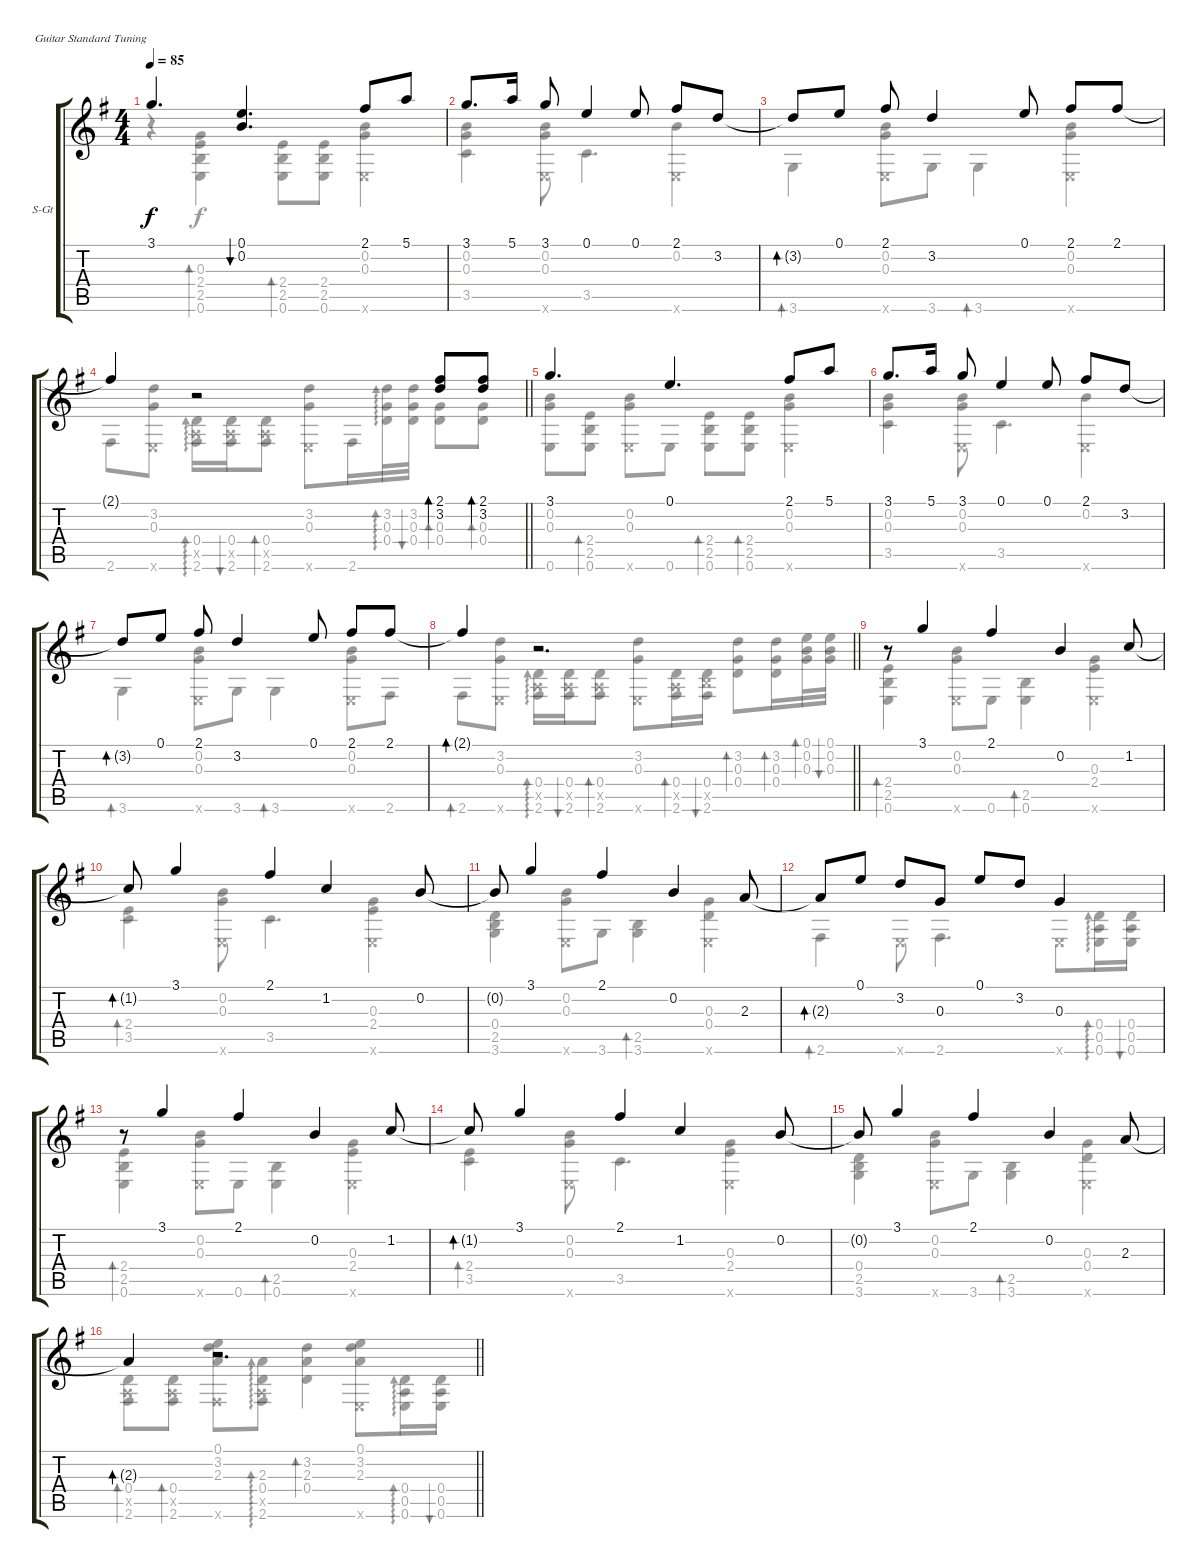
\defaultSystemsLayout 4
\bracketExtendMode groupsimilarinstruments
\firstSystemTrackNameOrientation horizontal
\otherSystemsTrackNameOrientation horizontal
\track ("Steel Guitar" "S-Gt") {instrument acousticguitarsteel}
\staff {score tabs}
\tuning (E4 B3 G3 D3 A2 E2)
\voice
\ts (4 4)
\scale
0.524967
\tempo 85
\accidentals auto
\clef g2
\ottava regular
\simile none
\ks eminor
3.1.4{d dy f} (0.1 0.2).4{d bu 30} 2.1.8 5.1.8 |
\scale
0.475235 3.1.8{d} 5.1.16 3.1.8 0.1.4 0.1.8 2.1.8 3.2.8 |
\scale
0.476495 3.2{t}.8{bd 0} 0.1.8 2.1.8 3.2.4 0.1.8 2.1.8 2.1.8 |
\scale
0.523527
\barLineRight lightlight
2.1{t}.4 r.2{ad 0} (2.1 3.2).8{bd 0} (3.2 2.1).8{bd 0} |
\scale
0.48645 3.1.4{d} 0.1.4{d} 2.1.8 5.1.8 |
\scale
0.513768 3.1.8{d} 5.1.16 3.1.8 0.1.4 0.1.8 2.1.8 3.2.8 |
\scale
0.470788 3.2{t}.8{bd 0} 0.1.8 2.1.8 3.2.4 0.1.8 2.1.8 2.1.8 |
\scale
0.529233
\barLineRight lightlight
2.1{t}.4{bd 0} r.2{d ad 0} |
\scale
0.508571 r.8{bd 0} 3.1.4 2.1.4 0.2.4 1.2.8 |
\scale
0.491453 1.2{t}.8{bd 0} 3.1.4 2.1.4 1.2.4 0.2.8 |
\scale
0.490746 0.2{t}.8 3.1.4 2.1.4 0.2.4 2.3.8 |
\scale
0.509675 2.3{t}.8{bd 0} 0.1.8 3.2.8 0.3.8 0.1.8 3.2.8 0.3.4 |
\scale
0.507143 r.8{bd 0} 3.1.4 2.1.4 0.2.4 1.2.8 |
\scale
0.492877 1.2{t}.8{bd 0} 3.1.4 2.1.4 1.2.4 0.2.8 |
\scale
0.48076 0.2{t}.8 3.1.4 2.1.4 0.2.4 2.3.8 |
\scale
0.519669
\barLineRight lightlight
2.3{t}.4{bd 0} r.2{d}
\voice
\clef g2
\ottava regular
\simile none
\ks eminor
r.4{dy f} (0.6 0.3 2.5 2.4).4{bd 30} (0.6 2.5 2.4).8{bd 30} (0.6 2.5 2.4).8 (0.6{x} 0.2 0.3).4 |
(0.3 0.2 3.5).4 (0.6{x} 0.3 0.2).8 3.5.4{d} (0.6{x} 0.2).4 |
3.6.4{bd 30} (0.6{x} 0.2 0.3).8 3.6.8 3.6.4{bd 30} (0.6{x} 0.3 0.2).4 |
\barLineRight lightlight
2.6.8 (0.6{x} 0.3 3.2).8 (2.6 0.5{x} 0.4).16{ad 0} (2.6 0.5{x} 0.4).16{bu 30} (2.6 0.5{x} 0.4).8{bd 30} (0.6{x} 0.3 3.2).8 2.6.16 (0.4 3.2 0.3).32{ad 0} (0.4 0.3 3.2).32{bu 30} (0.4 0.3).8{bd 30} (0.4 0.3).8{bd 30} |
(0.6 0.3 0.2).8 (0.6 2.5 2.4).8{bd 30} (0.6{x} 0.3 0.2).8 0.6.8 (0.6 2.5 2.4).8{bd 30} (0.6 2.5 2.4).8{bd 30} (0.6{x} 0.2 0.3).4 |
(0.3 0.2 3.5).4 (0.6{x} 0.3 0.2).8 3.5.4{d} (0.6{x} 0.2).4 |
3.6.4{bd 30} (0.6{x} 0.2 0.3).8 3.6.8 3.6.4{bd 30} (0.6{x} 0.3 0.2).8 2.6.8 |
\barLineRight lightlight
2.6.8{bd 30} (0.6{x} 0.3 3.2).8 (2.6 0.5{x} 0.4).16{ad 0} (2.6 0.5{x} 0.4).16{bu 30} (2.6 0.5{x} 0.4).8{bd 30} (0.6{x} 0.3 3.2).8 (2.6 0.5{x} 0.4).16{bd 30} (0.4 2.5{x} 2.6).16{bu 30} (0.4 0.3 3.2).8{bd 30} (0.4 0.3 3.2).16{bd 30} (0.2 0.3 0.1).32{bd 30} (0.3 0.2 0.1).32{bu 30} |
(0.6 2.5 2.4).4{bd 30} (0.6{x} 0.3 0.2).8 0.6.8 (0.6 2.5).4{bd 30} (0.6{x} 0.3 2.4).4 |
(3.5 2.4).4{bd 30} (0.6{x} 0.3 0.2).8 3.5.4{d} (0.6{x} 0.3 2.4).4 |
(3.6 2.5 0.4).4 (0.6{x} 0.3 0.2).8 3.6.8 (3.6 2.5).4{bd 30} (0.6{x} 0.3 0.4).4 |
2.6.4{bd 30} 0.6{x}.8 2.6.4{d} 0.6{x}.8 (0.6 0.5 0.4).16{ad 30} (0.4 0.5 0.6).16{bu 30} |
(0.6 2.5 2.4).4{bd 30} (0.6{x} 0.3 0.2).8 0.6.8 (0.6 2.5).4{bd 30} (0.6{x} 0.3 2.4).4 |
(3.5 2.4).4{bd 30} (0.6{x} 0.3 0.2).8 3.5.4{d} (0.6{x} 0.3 2.4).4 |
(3.6 2.5 0.4).4 (0.6{x} 0.3 0.2).8 3.6.8 (3.6 2.5).4{bd 30} (0.6{x} 0.3 0.4).4 |
\barLineRight lightlight
(2.6 0.5{x} 0.4).8{bd 30} (2.6 0.5{x} 0.4).8{bd 30} (2.6{x} 2.3 0.1 3.2).8 (2.6 0.5{x} 0.4 2.3).8{ad 0} (3.2 2.3 0.4).4{bd 30} (0.6{x} 0.1 3.2 2.3).8 (0.6 0.5 0.4).16{ad 0} (0.5 0.4 0.6).16{bu 30}
